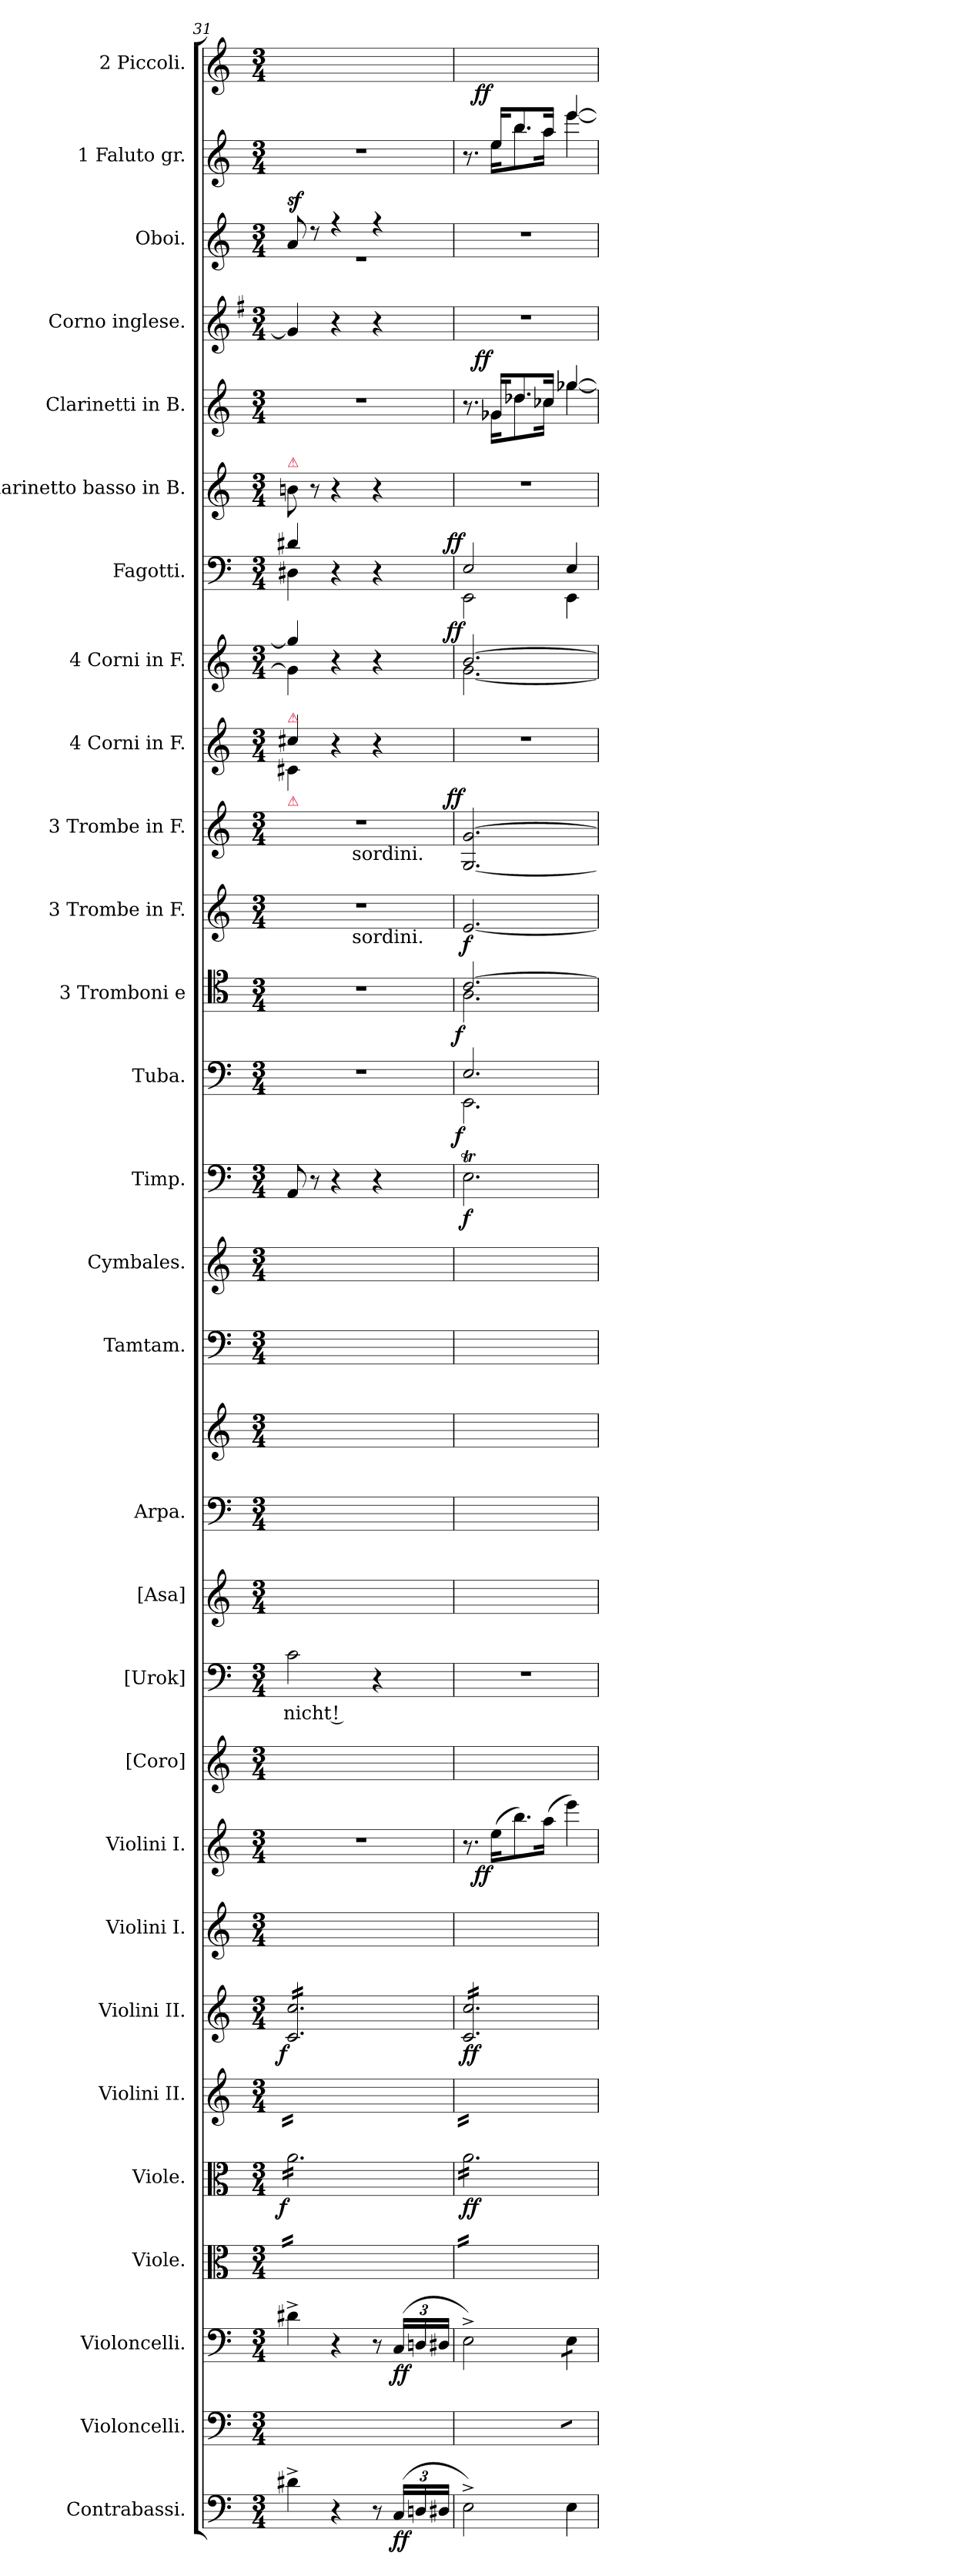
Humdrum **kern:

**kern	**dynam	**kern	**kern	**dynam	**kern	**kern	**dynam	**kern	**kern	**dynam	**kern	**kern	**dynam	**kern	**kern	**text	**kern	**kern	**kern	**kern	**kern	**kern	**dynam	**kern	**dynam	**kern	**dynam	**kern	**dynam	**kern	**dynam	**kern	**kern	**dynam	**kern	**dynam	**kern	**kern	**dynam	**kern	**kern	**dynam	**kern	**dynam	**kern
*part29	*part29	*part28	*part27	*part27	*part26	*part25	*part25	*part24	*part23	*part23	*part22	*part21	*part21	*part20	*part19	*part19	*part18	*part17	*part17	*part16	*part15	*part14	*part14	*part13	*part13	*part12	*part12	*part11	*part11	*part10	*part10	*part9	*part8	*part8	*part7	*part7	*part6	*part5	*part5	*part4	*part3	*part3	*part2	*part2	*part1
*staff30	*staff30	*staff29	*staff28	*staff28	*staff27	*staff26	*staff26	*staff25	*staff24	*staff24	*staff23	*staff22	*staff22	*staff21	*staff20	*staff20	*staff19	*staff18	*staff17	*staff16	*staff15	*staff14	*staff14	*staff13	*staff13	*staff12	*staff12	*staff11	*staff11	*staff10	*staff10	*staff9	*staff8	*staff8	*staff7	*staff7	*staff6	*staff5	*staff5	*staff4	*staff3	*staff3	*staff2	*staff2	*staff1
*I"Contrabassi.	*	*I"Violoncelli.	*I"Violoncelli.	*	*I"Viole.	*I"Viole.	*	*I"Violini II.	*I"Violini II.	*	*I"Violini I.	*I"Violini I.	*	*I"[Coro]	*I"[Urok]	*	*I"[Asa]	*I"Arpa.	*	*I"Tamtam.	*I"Cymbales.	*I"Timp.	*	*I"Tuba.	*	*I"3 Tromboni e	*	*I"3 Trombe in F.	*	*I"3 Trombe in F.	*	*I"4 Corni in F.	*I"4 Corni in F.	*	*I"Fagotti.	*	*I"Clarinetto basso in B.	*I"Clarinetti in B.	*	*I"Corno inglese.	*I"Oboi.	*	*I"1 Faluto gr.	*	*I"2 Piccoli.
*I'C.-B.	*	*I'Vcll.	*I'Vcll.	*	*	*	*	*I'II.	*I'II.	*	*	*	*	*	*I'Urok.	*	*I'Asa.	*	*	*I'Tamtam	*I'Cymb.	*I'Timp	*	*	*	*I'1.2. Tromb.	*	*	*	*I'1.2. Trb. F.	*	*I'Corni F.	*I'Corni F.	*	*I'Fag.	*	*	*I'Cl.B.	*	*I'Corno ingl.	*I'Ob.	*	*	*	*I'Picc.
*clefF4	*	*clefF4	*clefF4	*	*clefC3	*clefC3	*	*clefG2	*clefG2	*	*clefG2	*clefG2	*	*clefG2	*clefF4	*	*clefG2	*clefF4	*clefG2	*clefF4	*clefG2	*clefF4	*	*clefF4	*	*clefC4	*	*clefG2	*	*clefG2	*	*clefG2	*clefG2	*	*clefF4	*	*clefG2	*clefG2	*	*clefG2	*clefG2	*	*clefG2	*	*clefG2
*	*	*	*	*	*	*	*	*	*	*	*	*	*	*	*	*	*	*	*	*	*	*	*	*	*	*	*	*ITrd-3c-5	*	*ITrd-3c-5	*	*ITrd4c7	*ITrd4c7	*	*	*	*ITrd1c2	*ITrd1c2	*	*ITrd4c7	*	*	*	*	*
*k[]	*	*k[]	*k[]	*	*k[]	*k[]	*	*k[]	*k[]	*	*k[]	*k[]	*	*k[]	*k[]	*	*k[]	*k[]	*k[]	*k[]	*k[]	*k[]	*	*k[]	*	*k[]	*	*k[b-]	*	*k[b-]	*	*k[b-]	*k[b-]	*	*k[]	*	*k[b-e-]	*k[b-e-]	*	*k[]	*k[]	*	*k[]	*	*k[]
*M3/4	*	*M3/4	*M3/4	*	*M3/4	*M3/4	*	*M3/4	*M3/4	*	*M3/4	*M3/4	*	*M3/4	*M3/4	*	*M3/4	*M3/4	*M3/4	*M3/4	*M3/4	*M3/4	*	*M3/4	*	*M3/4	*	*M3/4	*	*M3/4	*	*M3/4	*M3/4	*	*M3/4	*	*M3/4	*M3/4	*	*M3/4	*M3/4	*	*M3/4	*	*M3/4
=31	=31	=31	=31	=31	=31	=31	=31	=31	=31	=31	=31	=31	=31	=31	=31	=31	=31	=31	=31	=31	=31	=31	=31	=31	=31	=31	=31	=31	=31	=31	=31	=31	=31	=31	=31	=31	=31	=31	=31	=31	=31	=31	=31	=31	=31
*	*	*	*	*	*	*	*	*	*	*	*	*	*	*	*	*	*	*	*	*	*	*	*	*	*	*	*	*	*	*	*	*^	*^	*	*^	*	*	*	*	*	*^	*	*	*	*
!	!	!	!	!	!	!	!	!	!	!	!	!	!	!	!	!	!	!	!	!	!	!	!	!	!	!	!	!	!	!	!	!	!	!	!	!	!	!	!	!LO:TX:a:color=crimson:t=⚠	!	!	!	!	!	!	!	!	!
!	!	!	!	!	!	!	!	!	!	!	!	!	!	!	!	!	!	!	!	!	!	!	!	!	!	!	!	!	!	!	!	!LO:TX:a:color=crimson:t=⚠	!	!	!	!	!	!	!	!	!	!	!	!	!	!	!	!	!
!	!	!	!	!	!	!	!	!	!	!	!	!	!	!	!	!	!	!	!	!	!	!	!	!	!	!	!	!	!	!	!	!LO:TX:b:color=crimson:t=⚠	!	!	!	!	!	!	!	!	!	!	!	!	!	!	!	!	!
!	!	!	!	!	!	!	!LO:DY:b:rj	!	!	!LO:DY:b:rj	!	!	!	!	!	!	!	!	!	!	!	!	!	!	!	!	!	!	!	!	!	!	!	!	!	!	!	!	!	!	!	!	!	!	!	!LO:DY:a	!	!	!
*	*	*	*	*	*	*	*	*	*	*	*	*	*	*	*	*	*	*	*	*	*	*	*	*	*	*	*	*^	*	*^	*	*	*	*	*	*	*	*	*	*	*	*	*	*	*	*	*	*	*
*	*	*	*	*	*tremolo	*	*	*	*	*	*	*	*	*	*	*	*	*	*	*	*	*	*	*	*	*	*	*	*	*	*	*	*	*	*	*	*	*	*	*	*	*	*	*	*	*	*	*	*	*	*
*	*	*	*	*	*	*tremolo	*	*	*	*	*	*	*	*	*	*	*	*	*	*	*	*	*	*	*	*	*	*	*	*	*	*	*	*	*	*	*	*	*	*	*	*	*	*	*	*	*	*	*	*	*
*	*	*	*	*	*	*	*	*tremolo	*	*	*	*	*	*	*	*	*	*	*	*	*	*	*	*	*	*	*	*	*	*	*	*	*	*	*	*	*	*	*	*	*	*	*	*	*	*	*	*	*	*	*
*	*	*	*	*	*	*	*	*	*tremolo	*	*	*	*	*	*	*	*	*	*	*	*	*	*	*	*	*	*	*	*	*	*	*	*	*	*	*	*	*	*	*	*	*	*	*	*	*	*	*	*	*	*
4d#X^\	.	4d#X^\yy	4d#X^\	.	16a\yyLL	16a\LL	f	16cyy/ 16ccyy/LL	16c/ 16cc/LL	f	2.ryy	2.r	.	2.ryy	2c\	nicht !	2.ryy	2.ryy	2.ryy	2.ryy	2.ryy	8AA/	.	2.r	.	2.r	.	2.r	4.ryy	.	2.r	4.ryy	.	4f#X/	4F#X\	4cc/]	4c\]	.	4d#X/	4D#X\	.	8an\	2.r	.	4c/]	8a/	2.re	sf	2.r	.	2.ryy
.	.	.	.	.	16a\yy	16a\	.	16cyy/ 16ccyy/	16c/ 16cc/	.	.	.	.	.	.	.	.	.	.	.	.	.	.	.	.	.	.	.	.	.	.	.	.	.	.	.	.	.	.	.	.	.	.	.	.	.	.	.	.	.	.
.	.	.	.	.	16a\yy	16a\	.	16cyy/ 16ccyy/	16c/ 16cc/	.	.	.	.	.	.	.	.	.	.	.	.	8r	.	.	.	.	.	.	.	.	.	.	.	.	.	.	.	.	.	.	.	8r	.	.	.	8r	.	.	.	.	.
.	.	.	.	.	16a\yy	16a\	.	16cyy/ 16ccyy/	16c/ 16cc/	.	.	.	.	.	.	.	.	.	.	.	.	.	.	.	.	.	.	.	.	.	.	.	.	.	.	.	.	.	.	.	.	.	.	.	.	.	.	.	.	.	.
4r	.	4ryy	4r	.	16a\yy	16a\	.	16cyy/ 16ccyy/	16c/ 16cc/	.	.	.	.	.	.	.	.	.	.	.	.	4r	.	.	.	.	.	.	.	.	.	.	.	4r	2ryy	4r	2ryy	.	4r	2ryy	.	4r	.	.	4r	4r	.	.	.	.	.
.	.	.	.	.	16a\yy	16a\	.	16cyy/ 16ccyy/	16c/ 16cc/	.	.	.	.	.	.	.	.	.	.	.	.	.	.	.	.	.	.	.	.	.	.	.	.	.	.	.	.	.	.	.	.	.	.	.	.	.	.	.	.	.	.
!	!	!	!	!	!	!	!	!	!	!	!	!	!	!	!	!	!	!	!	!	!	!	!	!	!	!	!	!	!	!	!	!LO:TX:b:t=sordini.	!	!	!	!	!	!	!	!	!	!	!	!	!	!	!	!	!	!	!
!	!	!	!	!	!	!	!	!	!	!	!	!	!	!	!	!	!	!	!	!	!	!	!	!	!	!	!	!	!LO:TX:b:t=sordini.	!	!	!	!	!	!	!	!	!	!	!	!	!	!	!	!	!	!	!	!	!	!
.	.	.	.	.	16a\yy	16a\	.	16cyy/ 16ccyy/	16c/ 16cc/	.	.	.	.	.	.	.	.	.	.	.	.	.	.	.	.	.	.	.	4.ryy	.	.	4.ryy	.	.	.	.	.	.	.	.	.	.	.	.	.	.	.	.	.	.	.
.	.	.	.	.	16a\yy	16a\	.	16cyy/ 16ccyy/	16c/ 16cc/	.	.	.	.	.	.	.	.	.	.	.	.	.	.	.	.	.	.	.	.	.	.	.	.	.	.	.	.	.	.	.	.	.	.	.	.	.	.	.	.	.	.
8r	.	8ryy	8r	.	16a\yy	16a\	.	16cyy/ 16ccyy/	16c/ 16cc/	.	.	.	.	.	4r	.	.	.	.	.	.	4r	.	.	.	.	.	.	.	.	.	.	.	4r	.	4r	.	.	4r	.	.	4r	.	.	4r	4r	.	.	.	.	.
.	.	.	.	.	16a\yy	16a\	.	16cyy/ 16ccyy/	16c/ 16cc/	.	.	.	.	.	.	.	.	.	.	.	.	.	.	.	.	.	.	.	.	.	.	.	.	.	.	.	.	.	.	.	.	.	.	.	.	.	.	.	.	.	.
(24C/LL	ff	(24C/LLyy	(24C/LL	ff	16a\yy	16a\	.	16cyy/ 16ccyy/	16c/ 16cc/	.	.	.	.	.	.	.	.	.	.	.	.	.	.	.	.	.	.	.	.	.	.	.	.	.	.	.	.	.	.	.	.	.	.	.	.	.	.	.	.	.	.
24Dn/	.	24Dn/yy	24Dn/	.	.	.	.	.	.	.	.	.	.	.	.	.	.	.	.	.	.	.	.	.	.	.	.	.	.	.	.	.	.	.	.	.	.	.	.	.	.	.	.	.	.	.	.	.	.	.	.
.	.	.	.	.	16a\yyJJ	16a\JJ	.	16cyy/ 16ccyy/JJ	16c/ 16cc/JJ	.	.	.	.	.	.	.	.	.	.	.	.	.	.	.	.	.	.	.	.	.	.	.	.	.	.	.	.	.	.	.	.	.	.	.	.	.	.	.	.	.	.
24D#X/JJ	.	24D#X/JJyy	24D#X/JJ	.	.	.	.	.	.	.	.	.	.	.	.	.	.	.	.	.	.	.	.	.	.	.	.	.	.	.	.	.	.	.	.	.	.	.	.	.	.	.	.	.	.	.	.	.	.	.	.
*	*	*	*	*	*	*	*	*	*	*	*	*	*	*	*	*	*	*	*	*	*	*	*	*	*	*	*	*	*	*	*	*	*	*v	*v	*	*	*	*	*	*	*	*	*	*	*v	*v	*	*	*	*
=32	=32	=32	=32	=32	=32	=32	=32	=32	=32	=32	=32	=32	=32	=32	=32	=32	=32	=32	=32	=32	=32	=32	=32	=32	=32	=32	=32	=32	=32	=32	=32	=32	=32	=32	=32	=32	=32	=32	=32	=32	=32	=32	=32	=32	=32	=32	=32	=32	=32
*	*	*	*	*	*	*	*	*	*	*	*	*	*	*	*	*	*	*	*	*	*	*	*	*^	*	*^	*	*	*	*	*	*	*	*	*	*	*	*	*	*	*	*^	*	*	*	*	*^	*	*
!	!	!	!	!	!	!	!	!	!	!	!	!	!	!	!	!	!	!	!	!	!	!	!	!	!	!LO:DY:b:rj	!	!	!LO:DY:b:rj	!	!	!	!	!	!LO:DY:a:rj	!	!	!	!	!	!	!	!	!	!	!	!	!	!	!	!	!	!
!	!	!	!	!	!	!	!	!	!	!	!	!	!	!	!	!	!	!	!	!	!	!	!	!	!	!	!	!	!	!	!	!	!	!	!LO:DY:n=1:b:rj	!	!	!	!LO:DY:a:rj	!	!	!	!	!	!	!	!	!	!	!	!	!	!
!	!	!	!	!	!	!	!	!	!	!	!	!	!	!	!	!	!	!	!	!	!	!	!	!	!	!	!	!	!	!	!	!	!	!	!	!	!	!	!LO:DY:n=1:b:rj	!	!	!LO:DY:a:rj	!	!	!	!	!	!	!	!	!	!	!
!	!	!	!	!	!	!	!	!	!	!	!	!	!	!	!	!	!	!	!	!	!	!	!	!	!	!	!	!	!	!	!	!	!	!	!	!	!	!	!	!	!	!LO:DY:n=1:b:rj	!	!	!	!	!	!	!	!	!	!	!
*	*	*	*	*	*	*	*	*	*	*	*	*	*	*	*	*	*	*	*	*	*	*	*	*	*	*	*	*	*	*v	*v	*	*	*	*	*	*	*	*	*	*	*	*	*	*	*	*	*	*	*	*	*	*
*	*	*	*	*	*	*	*	*	*	*	*	*	*	*	*	*	*	*	*	*	*	*	*	*	*	*	*	*	*	*	*	*v	*v	*	*	*	*	*	*	*	*	*	*	*	*	*	*	*	*	*	*	*
2E^\)	.	2E^\yy)	2E^\)	.	16a\yyLL	16a\LL	ff	16cyy/ 16ccyy/LL	16c/ 16cc/LL	ff	8.ryy	8.r	.	2.ryy	2.r	.	2.ryy	2.ryy	2.ryy	2.ryy	2.ryy	2.Et\	f	2.E/	2.EE\	f	[2.c/	2.A\	f	[2.a/	f	[2.c/ [2.cc/	f f	2.r	[2.e/	[2.c\	f f	2E/	2EE\	f f	2.r	8.r	8.ryy	.	2.r	2.r	.	8.r	8.ryy	.	2.ryy
.	.	.	.	.	16a\yy	16a\	.	16cyy/ 16ccyy/	16c/ 16cc/	.	.	.	.	.	.	.	.	.	.	.	.	.	.	.	.	.	.	.	.	.	.	.	.	.	.	.	.	.	.	.	.	.	.	.	.	.	.	.	.	.	.
.	.	.	.	.	16a\yy	16a\	.	16cyy/ 16ccyy/	16c/ 16cc/	.	.	.	.	.	.	.	.	.	.	.	.	.	.	.	.	.	.	.	.	.	.	.	.	.	.	.	.	.	.	.	.	.	.	.	.	.	.	.	.	.	.
!	!	!	!	!	!	!	!	!	!	!	!	!	!LO:DY:b:rj	!	!	!	!	!	!	!	!	!	!	!	!	!	!	!	!	!	!	!	!	!	!	!	!	!	!	!	!	!	!	!LO:DY:a:rj	!	!	!	!	!	!	!
!	!	!	!	!	!	!	!	!	!	!	!	!	!	!	!	!	!	!	!	!	!	!	!	!	!	!	!	!	!	!	!	!	!	!	!	!	!	!	!	!	!	!	!	!LO:DY:n=1:b:rj	!	!	!	!	!	!LO:DY:a:rj	!
!	!	!	!	!	!	!	!	!	!	!	!	!	!	!	!	!	!	!	!	!	!	!	!	!	!	!	!	!	!	!	!	!	!	!	!	!	!	!	!	!	!	!	!	!	!	!	!	!	!	!LO:DY:n=1:b:rj	!
.	.	.	.	.	16a\yy	16a\	.	16cyy/ 16ccyy/	16c/ 16cc/	.	(16ee\KLyy	(16ee\KL	ff	.	.	.	.	.	.	.	.	.	.	.	.	.	.	.	.	.	.	.	.	.	.	.	.	.	.	.	.	16f-X/KL	16f-X\KL	f f	.	.	.	16ee/KL	16ee\KL	f f	.
.	.	.	.	.	16a\yy	16a\	.	16cyy/ 16ccyy/	16c/ 16cc/	.	8.bb\yy)	8.bb\)	.	.	.	.	.	.	.	.	.	.	.	.	.	.	.	.	.	.	.	.	.	.	.	.	.	.	.	.	.	8.cc-X/	8.cc-X\	.	.	.	.	8.bb/	8.bb\	.	.
.	.	.	.	.	16a\yy	16a\	.	16cyy/ 16ccyy/	16c/ 16cc/	.	.	.	.	.	.	.	.	.	.	.	.	.	.	.	.	.	.	.	.	.	.	.	.	.	.	.	.	.	.	.	.	.	.	.	.	.	.	.	.	.	.
.	.	.	.	.	16a\yy	16a\	.	16cyy/ 16ccyy/	16c/ 16cc/	.	.	.	.	.	.	.	.	.	.	.	.	.	.	.	.	.	.	.	.	.	.	.	.	.	.	.	.	.	.	.	.	.	.	.	.	.	.	.	.	.	.
.	.	.	.	.	16a\yy	16a\	.	16cyy/ 16ccyy/	16c/ 16cc/	.	(16aa\Jkyy	(16aa\Jk	.	.	.	.	.	.	.	.	.	.	.	.	.	.	.	.	.	.	.	.	.	.	.	.	.	.	.	.	.	16b--X/Jk	16b--X\Jk	.	.	.	.	16aa/Jk	16aa\Jk	.	.
!	!	!	!LO:TX:a:color=crimson:t=⚠	!	!	!	!	!	!	!	!	!	!	!	!	!	!	!	!	!	!	!	!	!	!	!	!	!	!	!	!	!	!	!	!	!	!	!	!	!	!	!	!	!	!	!	!	!	!	!	!
!	!	!	!LO:TX:a:color=crimson:t=⚠	!	!	!	!	!	!	!	!	!	!	!	!	!	!	!	!	!	!	!	!	!	!	!	!	!	!	!	!	!	!	!	!	!	!	!	!	!	!	!	!	!	!	!	!	!	!	!	!
!	!	!LO:TX:a:color=crimson:t=⚠	!	!	!	!	!	!	!	!	!	!	!	!	!	!	!	!	!	!	!	!	!	!	!	!	!	!	!	!	!	!	!	!	!	!	!	!	!	!	!	!	!	!	!	!	!	!	!	!	!
!	!	!LO:TX:a:color=crimson:t=⚠	!	!	!	!	!	!	!	!	!	!	!	!	!	!	!	!	!	!	!	!	!	!	!	!	!	!	!	!	!	!	!	!	!	!	!	!	!	!	!	!	!	!	!	!	!	!	!	!	!
*	*	*tremolo	*	*	*	*	*	*	*	*	*	*	*	*	*	*	*	*	*	*	*	*	*	*	*	*	*	*	*	*	*	*	*	*	*	*	*	*	*	*	*	*	*	*	*	*	*	*	*	*	*
*	*	*	*tremolo	*	*	*	*	*	*	*	*	*	*	*	*	*	*	*	*	*	*	*	*	*	*	*	*	*	*	*	*	*	*	*	*	*	*	*	*	*	*	*	*	*	*	*	*	*	*	*	*
4E\	.	8E\yyL	8E\L	.	16a\yy	16a\	.	16cyy/ 16ccyy/	16c/ 16cc/	.	4eee\yy)	4eee\)	.	.	.	.	.	.	.	.	.	.	.	.	.	.	.	.	.	.	.	.	.	.	.	.	.	4E/	4EE\	.	.	[4ff-X/	[4ff-X\	.	.	.	.	[4eee/	[4eee\	.	.
.	.	.	.	.	16a\yy	16a\	.	16cyy/ 16ccyy/	16c/ 16cc/	.	.	.	.	.	.	.	.	.	.	.	.	.	.	.	.	.	.	.	.	.	.	.	.	.	.	.	.	.	.	.	.	.	.	.	.	.	.	.	.	.	.
.	.	8E\yyJ	8E\J	.	16a\yy	16a\	.	16cyy/ 16ccyy/	16c/ 16cc/	.	.	.	.	.	.	.	.	.	.	.	.	.	.	.	.	.	.	.	.	.	.	.	.	.	.	.	.	.	.	.	.	.	.	.	.	.	.	.	.	.	.
*	*	*	*Xtremolo	*	*	*	*	*	*	*	*	*	*	*	*	*	*	*	*	*	*	*	*	*	*	*	*	*	*	*	*	*	*	*	*	*	*	*	*	*	*	*	*	*	*	*	*	*	*	*	*
*	*	*Xtremolo	*	*	*	*	*	*	*	*	*	*	*	*	*	*	*	*	*	*	*	*	*	*	*	*	*	*	*	*	*	*	*	*	*	*	*	*	*	*	*	*	*	*	*	*	*	*	*	*	*
.	.	.	.	.	16a\yyJJ	16a\JJ	.	16cyy/ 16ccyy/JJ	16c/ 16cc/JJ	.	.	.	.	.	.	.	.	.	.	.	.	.	.	.	.	.	.	.	.	.	.	.	.	.	.	.	.	.	.	.	.	.	.	.	.	.	.	.	.	.	.
*	*	*	*	*	*	*	*	*	*Xtremolo	*	*	*	*	*	*	*	*	*	*	*	*	*	*	*	*	*	*	*	*	*	*	*	*	*	*	*	*	*	*	*	*	*	*	*	*	*	*	*	*	*	*
*	*	*	*	*	*	*	*	*Xtremolo	*	*	*	*	*	*	*	*	*	*	*	*	*	*	*	*	*	*	*	*	*	*	*	*	*	*	*	*	*	*	*	*	*	*	*	*	*	*	*	*	*	*	*
*	*	*	*	*	*	*Xtremolo	*	*	*	*	*	*	*	*	*	*	*	*	*	*	*	*	*	*	*	*	*	*	*	*	*	*	*	*	*	*	*	*	*	*	*	*	*	*	*	*	*	*	*	*	*
*	*	*	*	*	*Xtremolo	*	*	*	*	*	*	*	*	*	*	*	*	*	*	*	*	*	*	*	*	*	*	*	*	*	*	*	*	*	*	*	*	*	*	*	*	*	*	*	*	*	*	*	*	*	*
*	*	*	*	*	*	*	*	*	*	*	*	*	*	*	*	*	*	*	*	*	*	*	*	*v	*v	*	*	*	*	*	*	*	*	*	*v	*v	*	*v	*v	*	*	*v	*v	*	*	*	*	*v	*v	*	*
*	*	*	*	*	*	*	*	*	*	*	*	*	*	*	*	*	*	*	*	*	*	*	*	*	*	*v	*v	*	*	*	*	*	*	*	*	*	*	*	*	*	*	*	*	*	*	*
=	=	=	=	=	=	=	=	=	=	=	=	=	=	=	=	=	=	=	=	=	=	=	=	=	=	=	=	=	=	=	=	=	=	=	=	=	=	=	=	=	=	=	=	=	=
*-	*-	*-	*-	*-	*-	*-	*-	*-	*-	*-	*-	*-	*-	*-	*-	*-	*-	*-	*-	*-	*-	*-	*-	*-	*-	*-	*-	*-	*-	*-	*-	*-	*-	*-	*-	*-	*-	*-	*-	*-	*-	*-	*-	*-	*-
